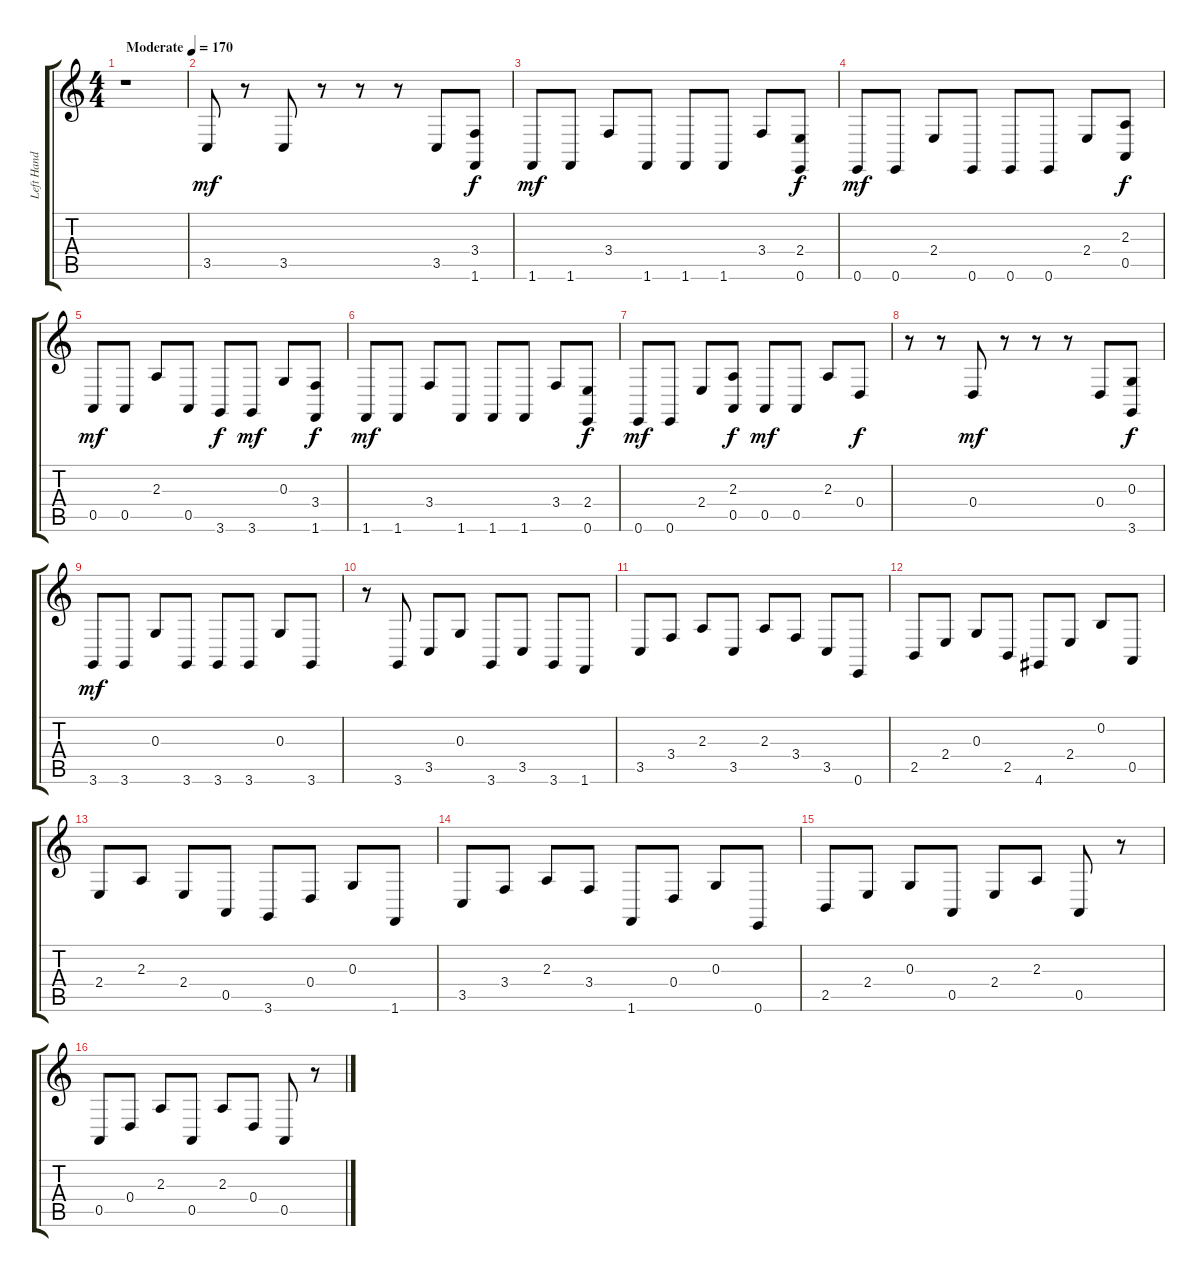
\track ("Left Hand" "Left Hand") {instrument acousticgrandpiano}
\staff {score tabs}
\tuning (E4 B3 G3 D3 A2 E2) {hide}
\ts (4 4)
\tempo (170 "Moderate")
\clef g2
\ks c
r.1{dy mf instrument acousticgrandpiano} |
3.5.8 r.8 3.5.8 r.8 r.8 r.8 3.5.8 (3.4 1.6).8{dy f} |
1.6.8{dy mf} 1.6.8 3.4.8 1.6.8 1.6.8 1.6.8 3.4.8 (2.4 0.6).8{dy f} |
0.6.8{dy mf} 0.6.8 2.4.8 0.6.8 0.6.8 0.6.8 2.4.8 (2.3 0.5).8{dy f} |
0.5.8{dy mf} 0.5.8 2.3.8 0.5.8 3.6.8{dy f} 3.6.8{dy mf} 0.3.8 (3.4 1.6).8{dy f} |
1.6.8{dy mf} 1.6.8 3.4.8 1.6.8 1.6.8 1.6.8 3.4.8 (2.4 0.6).8{dy f} |
0.6.8{dy mf} 0.6.8 2.4.8 (2.3 0.5).8{dy f} 0.5.8{dy mf} 0.5.8 2.3.8 0.4.8{dy f} |
r.8 r.8 0.4.8{dy mf} r.8 r.8 r.8 0.4.8 (0.3 3.6).8{dy f} |
3.6.8{dy mf} 3.6.8 0.3.8 3.6.8 3.6.8 3.6.8 0.3.8 3.6.8 |
r.8 3.6.8 3.5.8 0.3.8 3.6.8 3.5.8 3.6.8 1.6.8 |
3.5.8 3.4.8 2.3.8 3.5.8 2.3.8 3.4.8 3.5.8 0.6.8 |
2.5.8 2.4.8 0.3.8 2.5.8 4.6.8 2.4.8 0.2.8 0.5.8 |
2.4.8 2.3.8 2.4.8 0.5.8 3.6.8 0.4.8 0.3.8 1.6.8 |
3.5.8 3.4.8 2.3.8 3.4.8 1.6.8 0.4.8 0.3.8 0.6.8 |
2.5.8 2.4.8 0.3.8 0.5.8 2.4.8 2.3.8 0.5.8 r.8 |
0.5.8 0.4.8 2.3.8 0.5.8 2.3.8 0.4.8 0.5.8 r.8
